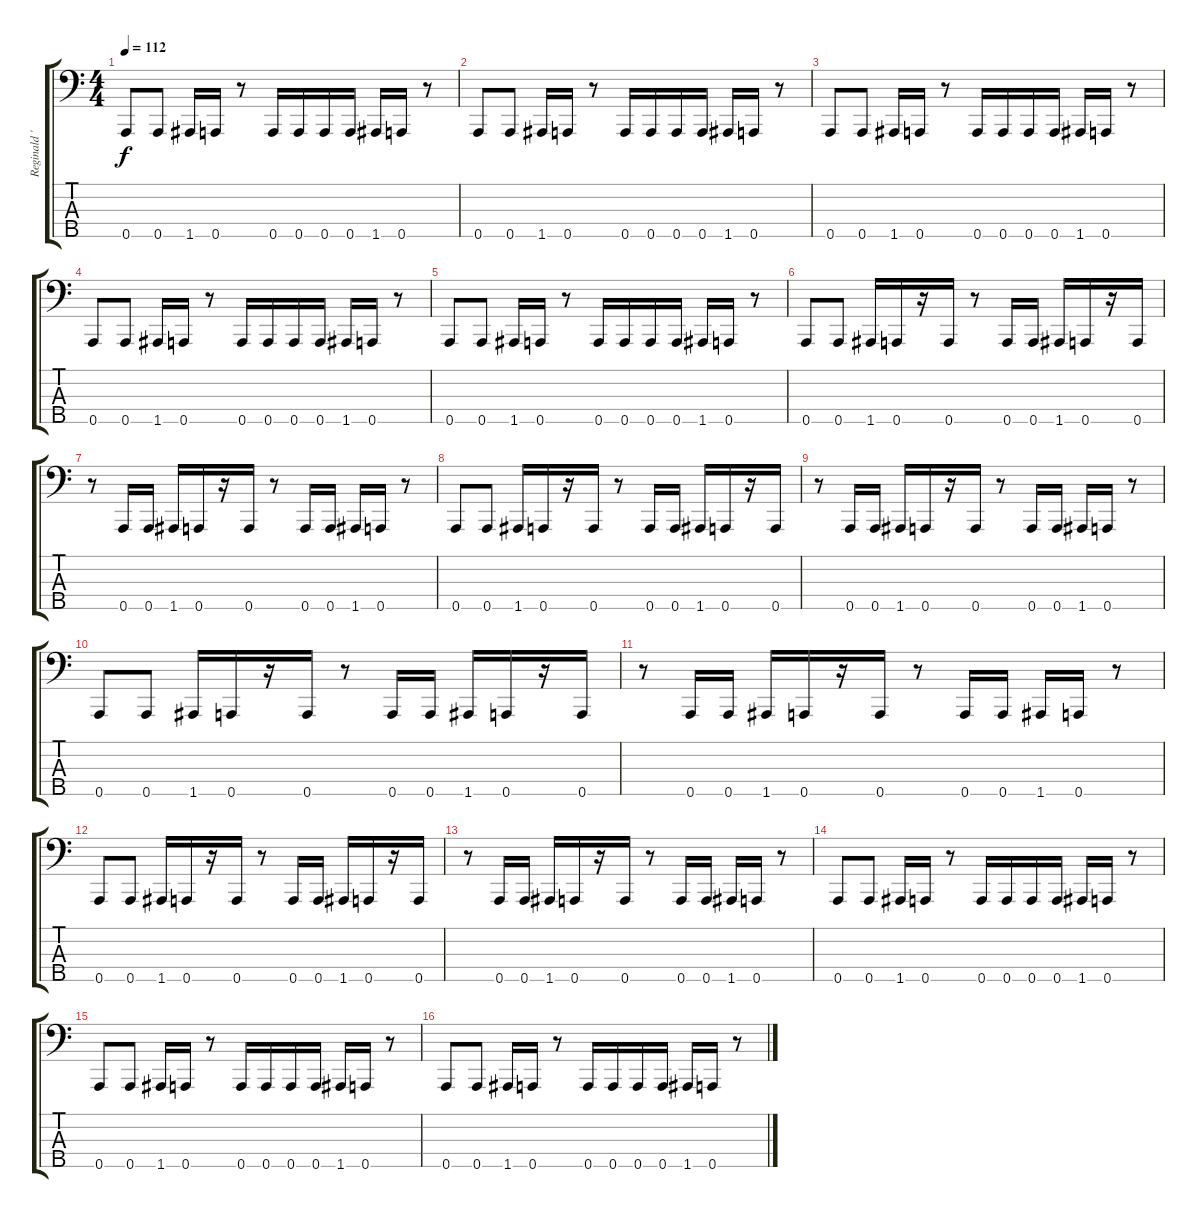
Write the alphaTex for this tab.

\track ("Reginald 'Fieldy' Arvizu" "Reginald '") {instrument slapbass1}
\staff {score tabs}
\tuning (E0 B0 G0 D0 A0) {hide}
\ts (4 4)
\tempo 112
\clef f4
\ks c
0.5.8{dy f} 0.5.8 1.5.16 0.5.16 r.8 0.5.16 0.5.16 0.5.16 0.5.16 1.5.16 0.5.16 r.8 |
0.5.8 0.5.8 1.5.16 0.5.16 r.8 0.5.16 0.5.16 0.5.16 0.5.16 1.5.16 0.5.16 r.8 |
0.5.8 0.5.8 1.5.16 0.5.16 r.8 0.5.16 0.5.16 0.5.16 0.5.16 1.5.16 0.5.16 r.8 |
0.5.8 0.5.8 1.5.16 0.5.16 r.8 0.5.16 0.5.16 0.5.16 0.5.16 1.5.16 0.5.16 r.8 |
0.5.8 0.5.8 1.5.16 0.5.16 r.8 0.5.16 0.5.16 0.5.16 0.5.16 1.5.16 0.5.16 r.8 |
0.5.8 0.5.8 1.5.16 0.5.16 r.16 0.5.16 r.8 0.5.16 0.5.16 1.5.16 0.5.16 r.16 0.5.16 |
r.8 0.5.16 0.5.16 1.5.16 0.5.16 r.16 0.5.16 r.8 0.5.16 0.5.16 1.5.16 0.5.16 r.8 |
0.5.8 0.5.8 1.5.16 0.5.16 r.16 0.5.16 r.8 0.5.16 0.5.16 1.5.16 0.5.16 r.16 0.5.16 |
r.8 0.5.16 0.5.16 1.5.16 0.5.16 r.16 0.5.16 r.8 0.5.16 0.5.16 1.5.16 0.5.16 r.8 |
0.5.8 0.5.8 1.5.16 0.5.16 r.16 0.5.16 r.8 0.5.16 0.5.16 1.5.16 0.5.16 r.16 0.5.16 |
r.8 0.5.16 0.5.16 1.5.16 0.5.16 r.16 0.5.16 r.8 0.5.16 0.5.16 1.5.16 0.5.16 r.8 |
0.5.8 0.5.8 1.5.16 0.5.16 r.16 0.5.16 r.8 0.5.16 0.5.16 1.5.16 0.5.16 r.16 0.5.16 |
r.8 0.5.16 0.5.16 1.5.16 0.5.16 r.16 0.5.16 r.8 0.5.16 0.5.16 1.5.16 0.5.16 r.8 |
0.5.8 0.5.8 1.5.16 0.5.16 r.8 0.5.16 0.5.16 0.5.16 0.5.16 1.5.16 0.5.16 r.8 |
0.5.8 0.5.8 1.5.16 0.5.16 r.8 0.5.16 0.5.16 0.5.16 0.5.16 1.5.16 0.5.16 r.8 |
0.5.8 0.5.8 1.5.16 0.5.16 r.8 0.5.16 0.5.16 0.5.16 0.5.16 1.5.16 0.5.16 r.8
